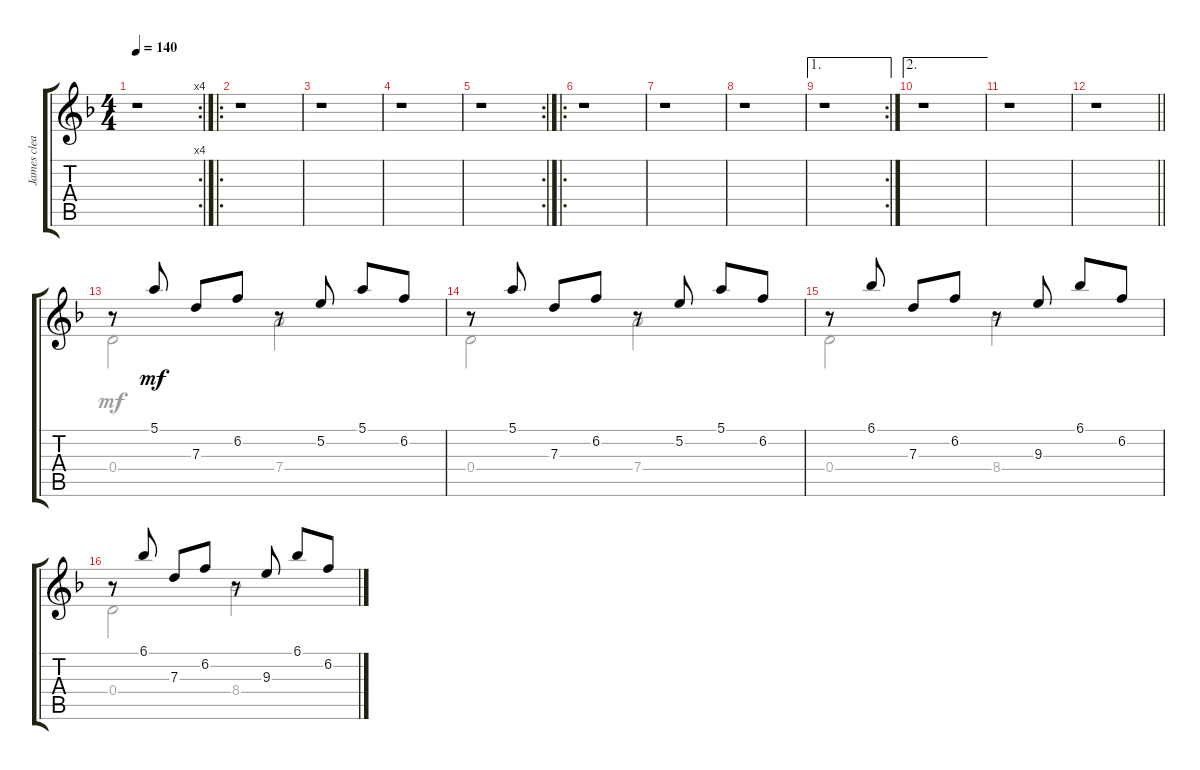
\track ("James clean" "James clea") {instrument electricguitarclean}
\staff {score tabs}
\tuning (E4 B3 G3 D3 A2 E2) {hide}
\voice
\rc 4
\ts (4 4)
\tempo 140
\clef g2
\ks f
r.1{dy mf} |
\ro
r.1 |
r.1 |
r.1 |
\rc 2
r.1 |
\ro
r.1 |
r.1 |
r.1 |
\ae 1
\rc 2
r.1 |
\ae 2
r.1 |
r.1 |
\barLineRight lightlight
r.1 |
r.8 5.1.8 7.3.8 6.2.8 r.8 5.2.8 5.1.8 6.2.8 |
r.8 5.1.8 7.3.8 6.2.8 r.8 5.2.8 5.1.8 6.2.8 |
r.8 6.1.8 7.3.8 6.2.8 r.8 9.3.8 6.1.8 6.2.8 |
r.8 6.1.8 7.3.8 6.2.8 r.8 9.3.8 6.1.8 6.2.8
\voice
\clef g2
\ottava regular
\simile none
\ks f
|
|
|
|
|
|
|
|
|
|
|
\barLineRight lightlight
|
0.4.2 7.4.2 |
0.4.2 7.4.2 |
0.4.2 8.4.2 |
0.4.2 8.4.2
